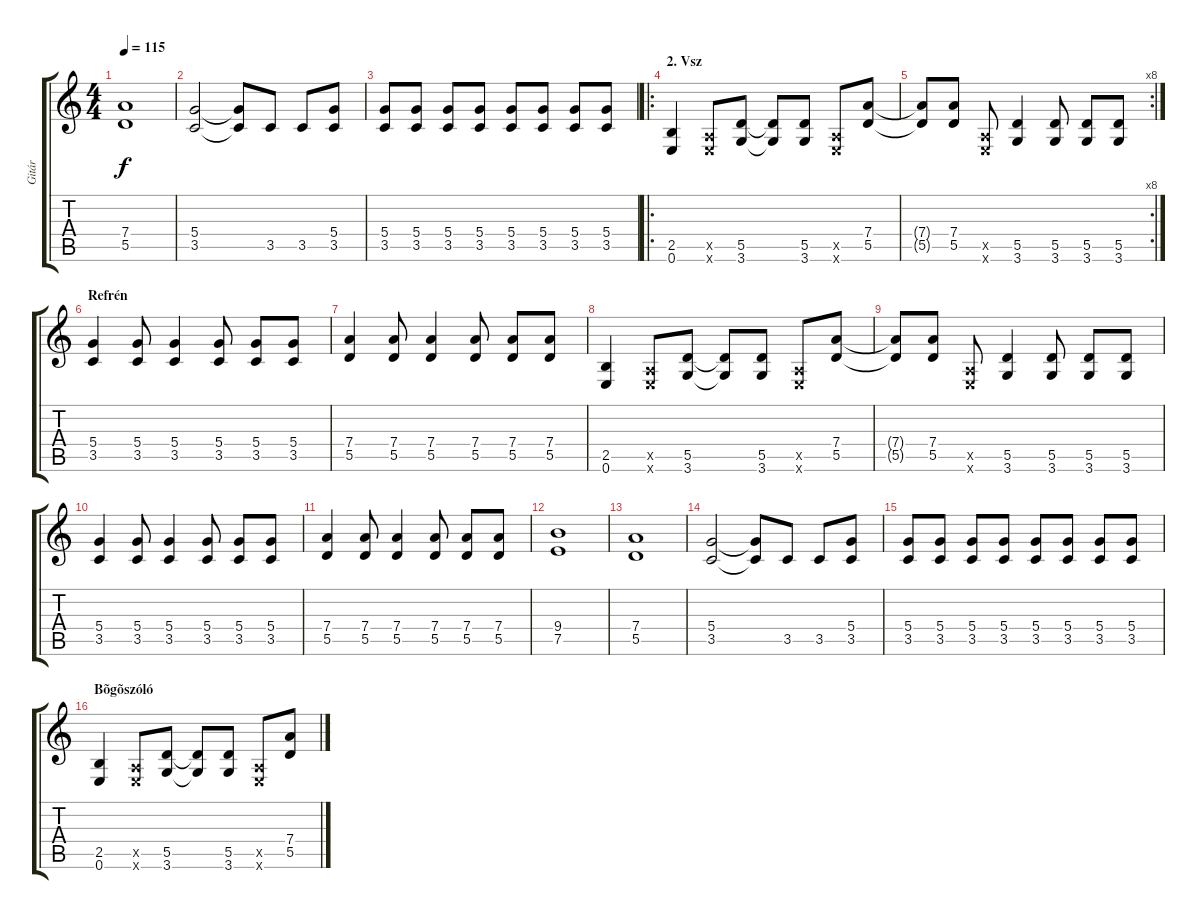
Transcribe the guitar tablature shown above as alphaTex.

\track ("Gitár" "Gitár") {instrument acousticguitarsteel}
\staff {score tabs}
\tuning (E4 B3 G3 D3 A2 E2) {hide}
\ts (4 4)
\tempo 115
\clef g2
\ks c
(7.4 5.5).1{dy f} |
(5.4 3.5).2 (5.4{t} 3.5{t}).8 3.5.8 3.5.8 (5.4 3.5).8 |
(5.4 3.5).8 (5.4 3.5).8 (5.4 3.5).8 (5.4 3.5).8 (5.4 3.5).8 (5.4 3.5).8 (5.4 3.5).8 (5.4 3.5).8 |
\ro
\section ("" "2. Vsz")
(2.5 0.6).4 (0.5{x} 0.6{x}).8 (5.5 3.6).8 (5.5{t} 3.6{t}).8 (5.5 3.6).8 (0.5{x} 0.6{x}).8 (7.4 5.5).8 |
\rc 8
(7.4{t} 5.5{t}).8 (7.4 5.5).8 (0.5{x} 0.6{x}).8 (5.5 3.6).4 (5.5 3.6).8 (5.5 3.6).8 (5.5 3.6).8 |
\section ("" "Refrén")
(5.4 3.5).4 (5.4 3.5).8 (5.4 3.5).4 (5.4 3.5).8 (5.4 3.5).8 (5.4 3.5).8 |
(7.4 5.5).4 (7.4 5.5).8 (7.4 5.5).4 (7.4 5.5).8 (7.4 5.5).8 (7.4 5.5).8 |
(2.5 0.6).4 (0.5{x} 0.6{x}).8 (5.5 3.6).8 (5.5{t} 3.6{t}).8 (5.5 3.6).8 (0.5{x} 0.6{x}).8 (7.4 5.5).8 |
(7.4{t} 5.5{t}).8 (7.4 5.5).8 (0.5{x} 0.6{x}).8 (5.5 3.6).4 (5.5 3.6).8 (5.5 3.6).8 (5.5 3.6).8 |
(5.4 3.5).4 (5.4 3.5).8 (5.4 3.5).4 (5.4 3.5).8 (5.4 3.5).8 (5.4 3.5).8 |
(7.4 5.5).4 (7.4 5.5).8 (7.4 5.5).4 (7.4 5.5).8 (7.4 5.5).8 (7.4 5.5).8 |
(9.4 7.5).1 |
(7.4 5.5).1 |
(5.4 3.5).2 (5.4{t} 3.5{t}).8 3.5.8 3.5.8 (5.4 3.5).8 |
(5.4 3.5).8 (5.4 3.5).8 (5.4 3.5).8 (5.4 3.5).8 (5.4 3.5).8 (5.4 3.5).8 (5.4 3.5).8 (5.4 3.5).8 |
\section ("" "Bõgõszóló")
(2.5 0.6).4 (0.5{x} 0.6{x}).8 (5.5 3.6).8 (5.5{t} 3.6{t}).8 (5.5 3.6).8 (0.5{x} 0.6{x}).8 (7.4 5.5).8
